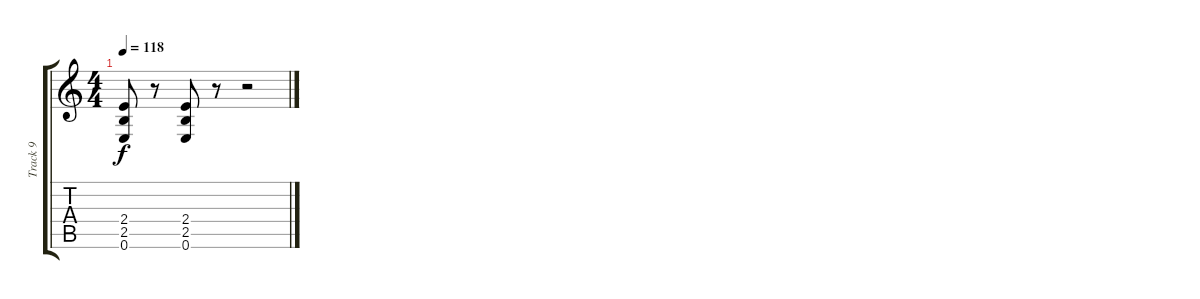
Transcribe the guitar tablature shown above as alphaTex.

\track ("Track 9" "Track 9") {instrument distortionguitar}
\staff {score tabs}
\tuning (E4 B3 G3 D3 A2 E2) {hide}
\ts (4 4)
\tempo 118
\clef g2
\ks c
(2.4 2.5 0.6).8{dy f} r.8 (2.4 2.5 0.6).8 r.8 r.2
